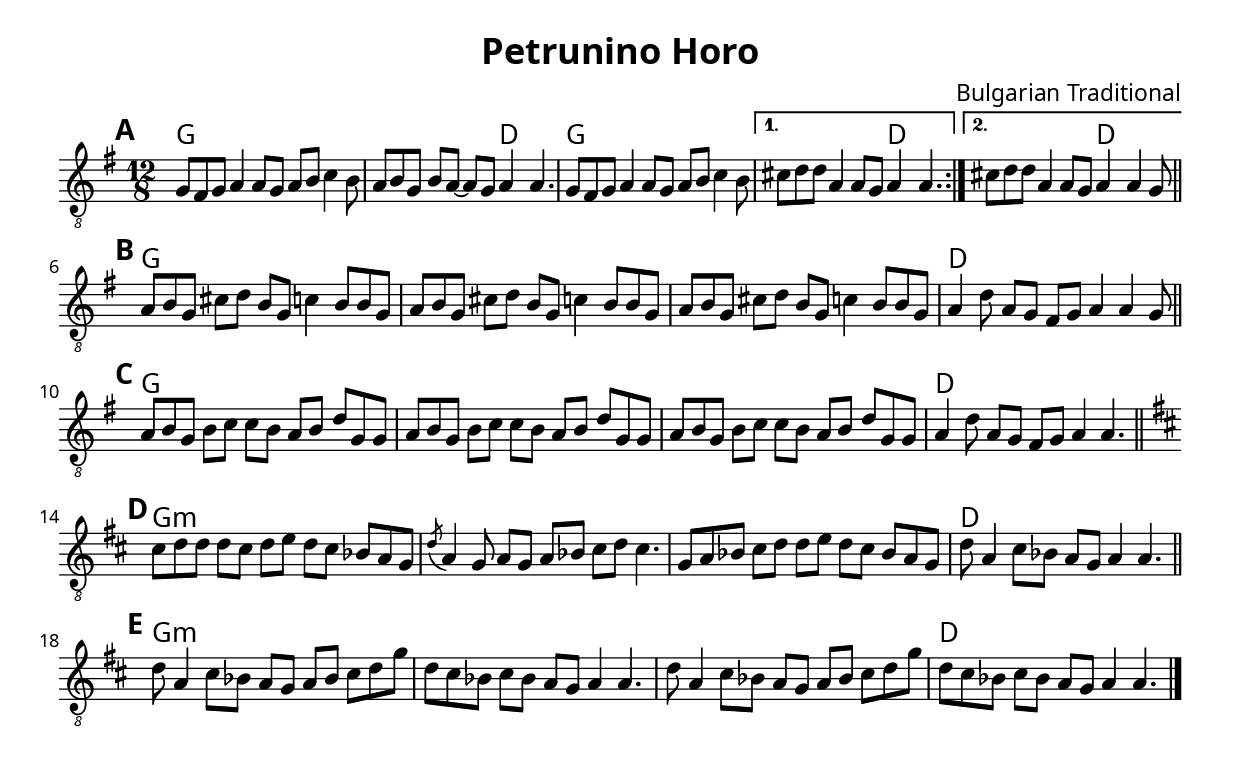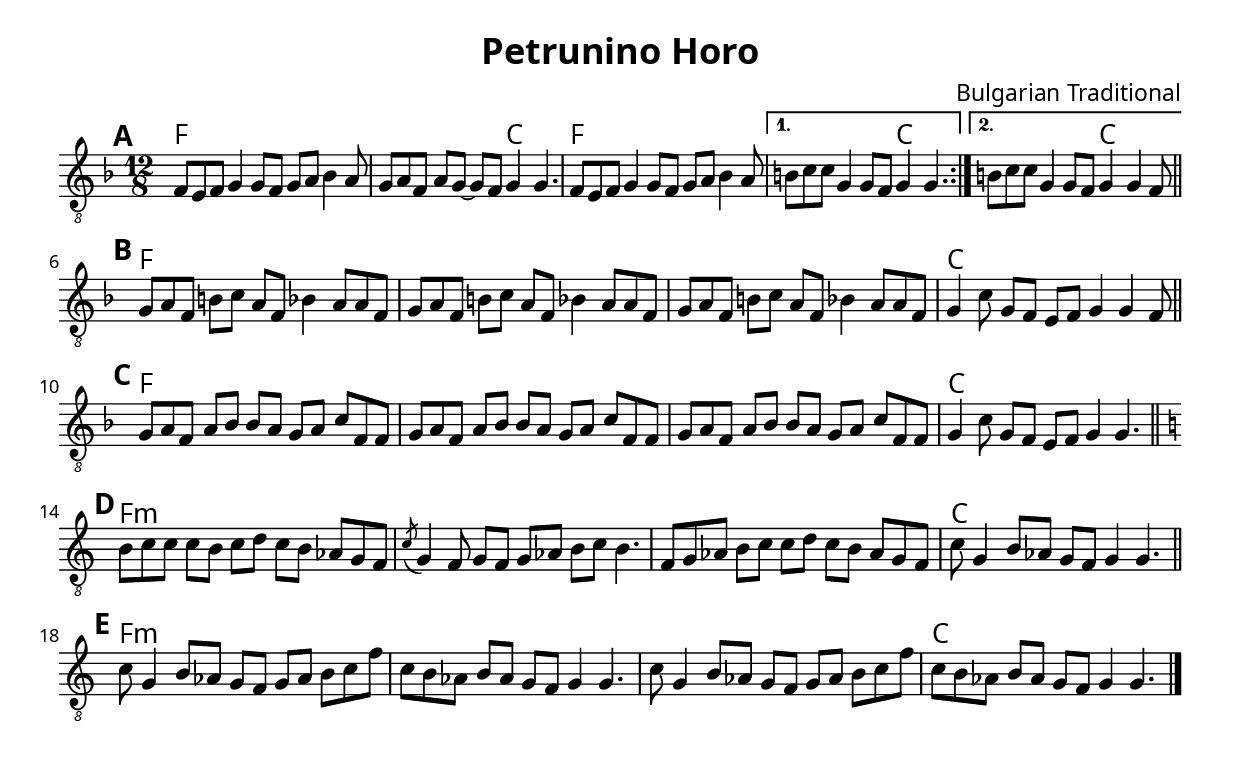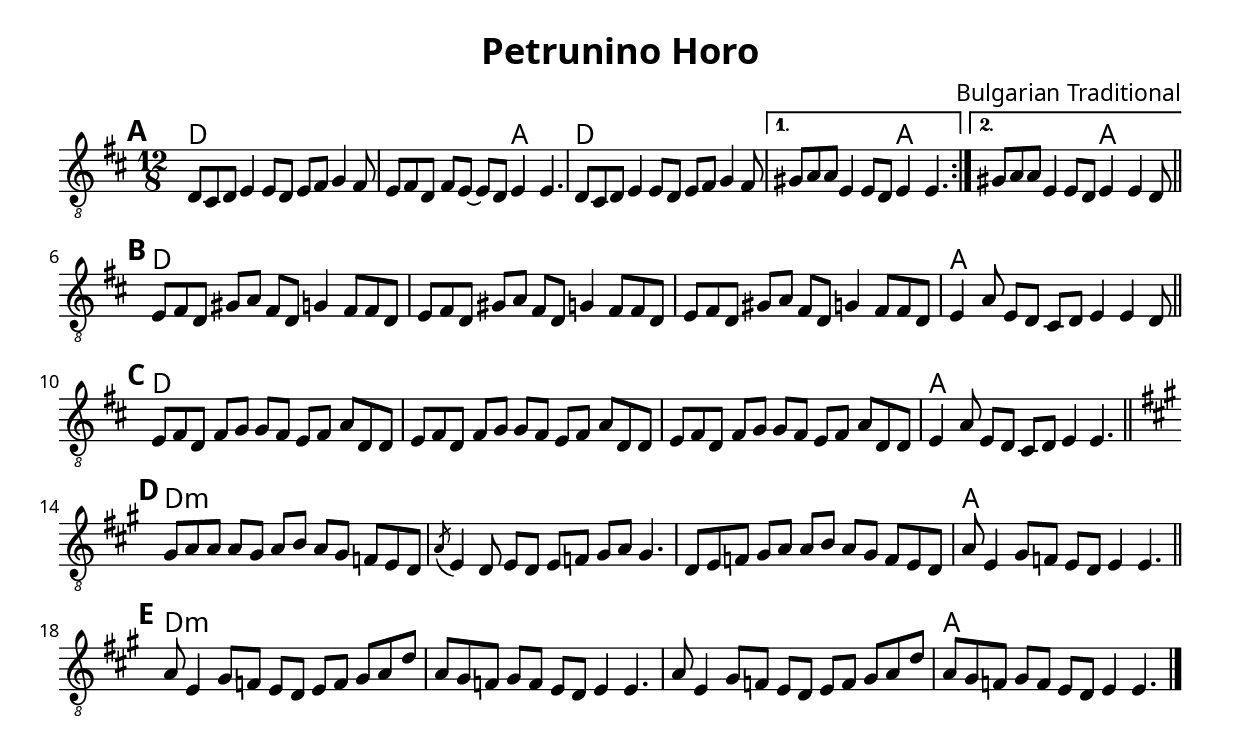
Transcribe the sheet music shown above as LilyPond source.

% {{{ PARAMETRI
  myTitle = "Petrunino Horo"
  mySubTitle = "Bulgarian Traditional"
  myKey = \key f \major
  myTime = \time #'(3 2 2 2 3) 12/8
  myTempo =  #(ly:make-moment 190 4)
% }}}

% INTESTAZIONE {{{
\version "2.18.2"

\header {
  title = \myTitle
  composer = \mySubTitle
}

\paper{
  print-first-page-number = ##t
  oddHeaderMarkup = \markup \null
  evenHeaderMarkup = \markup \null
  #(set-global-staff-size 10)
  myStaffSize = #20
  fonts = #(make-pango-font-tree
  "FontAwesome"
  "FontAwesome"
  "FontAwesome"
  (/ myStaffSize 20))
}

global = {
  \myKey
  \numericTimeSignature
  \myTime
  \set Score.markFormatter = #format-mark-box-alphabet
}
\layout { indent = #0 }
%}}}

% {{{ MAIN
tema = {
  \mark \default
  \repeat volta 2 {
    f8 e f g4 g8 f g a bes4 a8 | g a f a g~ g f g4 g4. |
    f8 e f g4 g8 f g a bes4 a8 | 
  }
  \alternative{
    {b8 c c g4 g8 f g4 g4. |}
    {b8 c c g4 g8 f g4 g f8}
  }\bar"||" \break

  \mark \default
  g8 a f b c a f bes4 a8 a f |  g8 a f b c a f bes4 a8 a f |
  g8 a f b c a f bes4 a8 a f | g4 c8 g f e f g4 g f8| \bar"||" \break

  \mark \default
  g8 a f a bes bes a g a c f, f | g8 a f a bes bes a g a c f, f |
  g8 a f a bes bes a g a c f, f | g4 c8 g f e f g4 g4. \bar"||" \break

  \key c \major

  \mark \default
  b8 c c c b c d c b aes g f | \acciaccatura{c'8} g4 f8 g f g aes b c b4. |
  f8 g aes b c c d c b aes g f | c' g4 b8 aes g f g4 g4. |\bar"||" \break

  \mark \default
    c8 g4 b8 aes g f g aes b c f | c b aes b aes g f g4 g4. | 
    c8 g4 b8 aes g f g aes b c f | c b aes b aes g f g4 g4. |
  \bar"|." 
}

accordi = \chordmode{
  \set chordChanges = ##t
  \repeat volta 2{
    f1*12/8 | f4. f2 c4 c4.| f1*12/8 |
  }
  \alternative{
    {f4. f2 c4 c4.|}
    {f4. f2 c4 c4.|}
  }

  f1*12/8 | f1*12/8 | f1*12/8 | c1*12/8 |
  f1*12/8 | f1*12/8 | f1*12/8 | c1*12/8 |
  f1*12/8:m | f1*12/8:m | f1*12/8:m | c1*12/8 |
  f1*12/8:m | f1*12/8:m | f1*12/8:m | c1*12/8 |
}
%}}}

% LYRICS {{{
testoCompleto=\markup { }
% }}}

% SCORE {{{
tema = \relative c {
  \tema
}

chordsPart ={
  \new ChordNames {
    \set chordChanges = ##t
    \accordi
  }
}

temaPart = \new Staff \with {
  instrumentName = ""
  midiInstrument = "piano"
} { \clef "treble_8" \global \tema }

scoreContent = << 
  \chordsPart
  \temaPart
>>
%}}}

% {{{ BOOKS
  \book{
    \bookOutputSuffix "C"
    \score {
      \scoreContent
      \layout {}
      \midi { \context { \Score tempoWholesPerMinute = #(ly:make-moment 190 4) } }
    }
    \testoCompleto
  }

  \book{
    \bookOutputSuffix "Bb"
    \score { \transpose c d {\scoreContent} }
    \testoCompleto
  }

  \book{
    \bookOutputSuffix "Eb"
    \score { \transpose ees c { \scoreContent } }
    \testoCompleto
  }
% }}}
